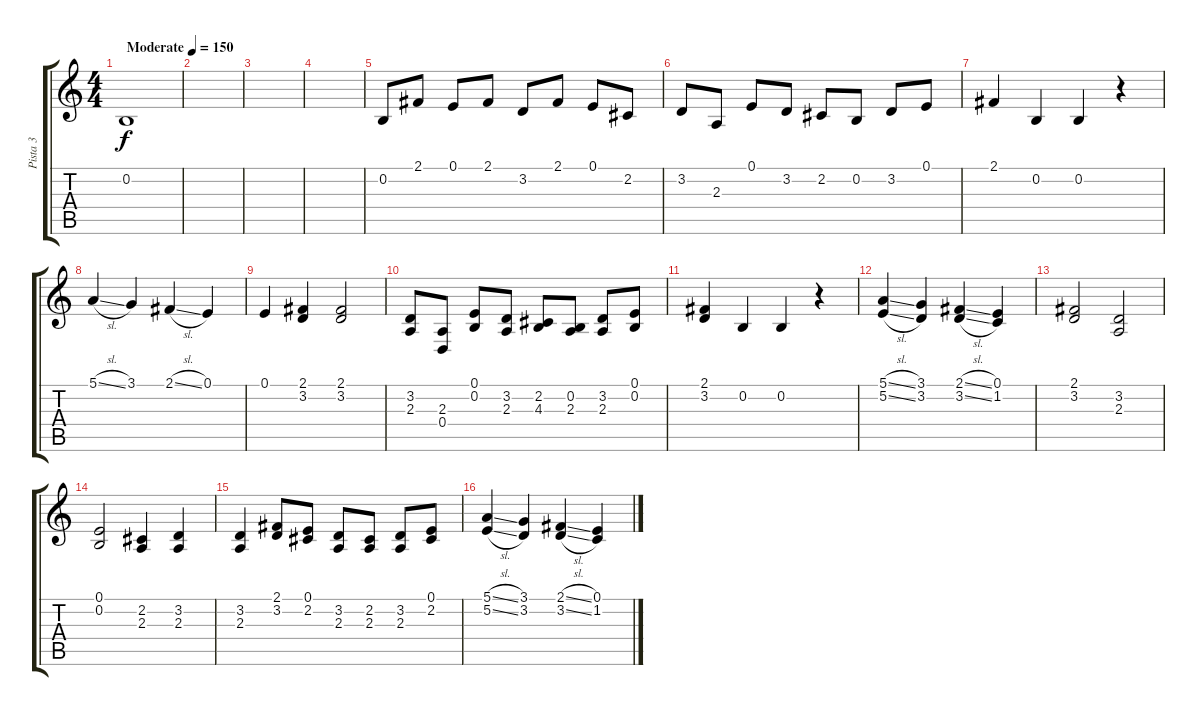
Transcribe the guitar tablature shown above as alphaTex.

\track ("Pista 3" "Pista 3") {instrument trombone}
\staff {score tabs}
\tuning (E4 B3 G3 D3 A2 E2) {hide}
\ts (4 4)
\tempo (150 "Moderate")
\clef g2
\ks c
0.2.1{dy f instrument trombone} |
|
|
|
0.2.8 2.1.8 0.1.8 2.1.8 3.2.8 2.1.8 0.1.8 2.2.8 |
3.2.8 2.3.8 0.1.8 3.2.8 2.2.8 0.2.8 3.2.8 0.1.8 |
2.1.4 0.2.4 0.2.4 r.4 |
5.1{sl}.4 3.1.4 2.1{sl}.4 0.1.4 |
0.1.4 (2.1 3.2).4 (2.1 3.2).2 |
(3.2 2.3).8 (2.3 0.4).8 (0.1 0.2).8 (3.2 2.3).8 (2.2 4.3).8 (0.2 2.3).8 (3.2 2.3).8 (0.1 0.2).8 |
(2.1 3.2).4 0.2.4 0.2.4 r.4 |
(5.1{sl} 5.2{sl}).4 (3.1 3.2).4 (2.1{sl} 3.2{sl}).4 (0.1 1.2).4 |
(2.1 3.2).2 (3.2 2.3).2 |
(0.1 0.2).2 (2.2 2.3).4 (3.2 2.3).4 |
(3.2 2.3).4 (2.1 3.2).8 (0.1 2.2).8 (3.2 2.3).8 (2.2 2.3).8 (3.2 2.3).8 (0.1 2.2).8 |
(5.1{sl} 5.2{sl}).4 (3.1 3.2).4 (2.1{sl} 3.2{sl}).4 (0.1 1.2).4
